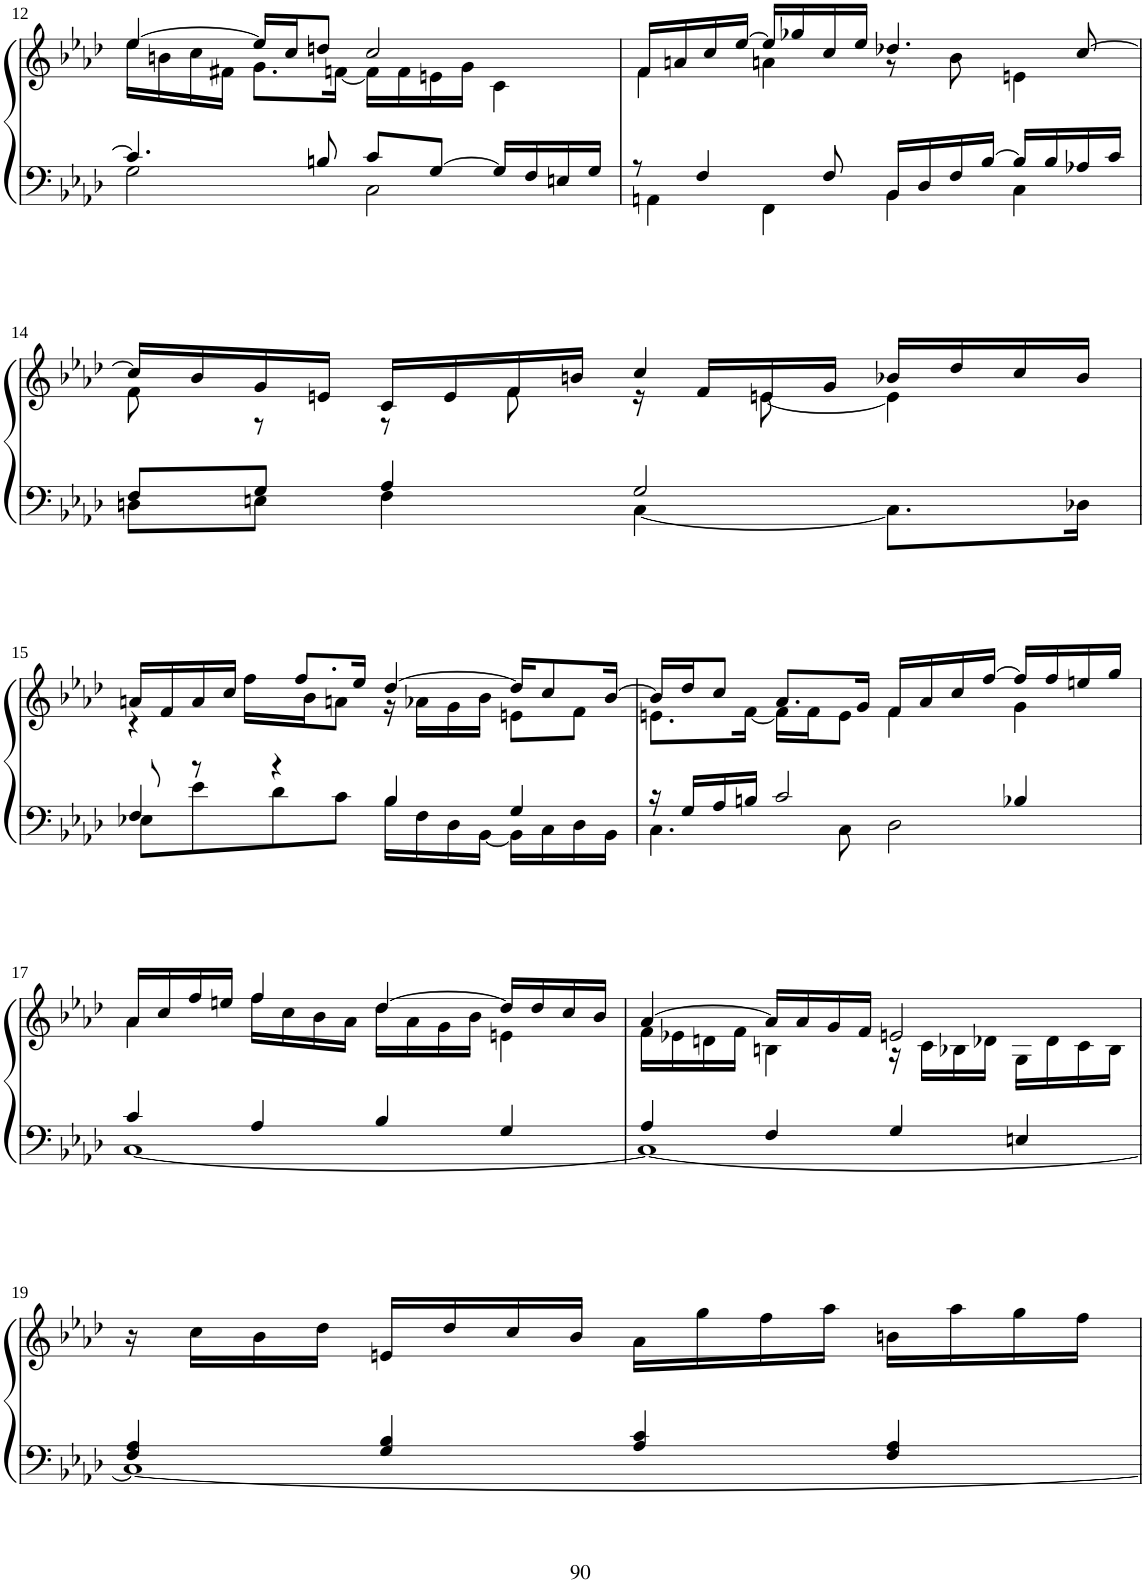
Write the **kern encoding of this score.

**kern	**kern
*part1	*part1
*staff2	*staff1
*I"Piano	*
*I'Pno	*
!!LO:PB:g=z
*clefF4	*clefG2
*k[b-e-a-d-]	*k[b-e-a-d-]
*M4/4	*M4/4
*met(c)	*met(c)
=12	=12
*^	*^
4.c/]	2G\	[4ee-/	16ee-\LL
.	.	.	16bn\
.	.	.	16cc\
.	.	.	16f#X\JJ
.	.	16ee-/LL]	8.g\L
.	.	16cc/J	.
8Bn/	.	8ddn/J	.
.	.	.	[16fn\Jk
8c/L	2C\	2cc/	16f\LL]
.	.	.	16f\
[8G/J	.	.	16en\
.	.	.	16g\JJ
16G/LL]	.	.	4c\
16F/	.	.	.
16En/	.	.	.
16G/JJ	.	.	.
=13	=13	=13	=13
8r	4AAn\	16f/LL	4f\
.	.	16an/	.
4F/	.	16cc/	.
.	.	[16ee-/JJ	.
.	4FF\	16ee-/LL]	4an\
.	.	16gg-X/	.
8F/	.	16cc/	.
.	.	16ee-/JJ	.
16BB-/LL	4BB-\	4.dd-X/	8r
16D-/	.	.	.
16F/	.	.	8b-\
[16B-/JJ	.	.	.
16B-/LL]	4C\	.	4en\
16B-/	.	.	.
16A-X/	.	[8cc/	.
16c/JJ	.	.	.
!!LO:LB:g=z
=14	=14	=14	=14
*	*	*	*^
8F/L	8Dn\L	16cc/LL]	8f\	2ryy
.	.	16b-/	.	.
8G/J	8En\J	16g/	8r	.
.	.	16en/JJ	.	.
4A-/	4F\	16c/LL	8r	.
.	.	16e/	.	.
.	.	16f/	8f\	.
.	.	16bn/JJ	.	.
2G/	[4C\	4cc/	16r	8ryy
.	.	.	16f/LL	.
.	.	.	16en/	[8e\
.	.	.	16g/JJ	.
.	8.C\L]	16b-X/LL	4ryy	4e\]
.	.	16dd-/	.	.
.	.	16cc/	.	.
.	16D-X\Jk	16b-/JJ	.	.
*	*	*	*v	*v
!!LO:LB:g=z
=15	=15	=15	=15
8F/	8E-X\L	16an/LL	4r
.	.	16f/	.
8r	8e-\	16a/	.
.	.	16cc/JJ	.
4r	8d-\	8.ff/L	16ff\LL
.	.	.	16b-\J
.	8c\J	.	8an\J
.	.	16ee-/Jk	.
4B-/	16B-\LL	[4dd-/	16r
.	16F\	.	16a-X\LL
.	16D-\	.	16g\
.	[16BB-\JJ	.	16b-\JJ
4G/	16BB-\LL]	16dd-/KL]	8en\L
.	16C\	8cc/	.
.	16D-\	.	8f\J
.	16BB-\JJ	[16b-/Jk	.
=16	=16	=16	=16
16r	4.C\	16b-/LL]	8.en\L
16G/LL	.	16dd-/J	.
16A-/	.	8cc/J	.
16Bn/JJ	.	.	[16f\Jk
2c/	.	8.a-/L	16f\LL]
.	.	.	16f\J
.	8C\	.	8e\J
.	.	16g/Jk	.
.	2D-\	16f/LL	4f\
.	.	16a-/	.
.	.	16cc/	.
.	.	[16ff/JJ	.
4B-X/	.	16ff/LL]	4g\
.	.	16ff/	.
.	.	16een/	.
.	.	16gg/JJ	.
!!LO:LB:g=z	!!
=17	=17	=17	=17
4c/	[1C	16a-/LL	4a-\
.	.	16cc/	.
.	.	16ff/	.
.	.	16een/JJ	.
4A-/	.	4ff/	16ff\LL
.	.	.	16cc\
.	.	.	16b-\
.	.	.	16a-\JJ
4B-/	.	[4dd-/	16dd-\LL
.	.	.	16a-\
.	.	.	16g\
.	.	.	16b-\JJ
4G/	.	16dd-/LL]	4en\
.	.	16dd-/	.
.	.	16cc/	.
.	.	16b-/JJ	.
=18	=18	=18	=18
4A-/	1C_	[4a-/	16f\LL
.	.	.	16e-X\
.	.	.	16dn\
.	.	.	16f\JJ
4F/	.	16a-/LL]	4Bn\
.	.	16a-/	.
.	.	16g/	.
.	.	16f/JJ	.
4G/	.	2en/	16r
.	.	.	16c\LL
.	.	.	16B-X\
.	.	.	16d-X\JJ
4En/	.	.	16G\LL
.	.	.	16d-\
.	.	.	16c\
.	.	.	16B-\JJ
*	*	*v	*v
!!LO:LB:g=z
=19	=19	=19
4F/ 4A-/	1C_	16r
.	.	16cc\LL
.	.	16b-\
.	.	16dd-\JJ
4G/ 4B-/	.	16en/LL
.	.	16dd-/
.	.	16cc/
.	.	16b-/JJ
4A-/ 4c/	.	16a-\LL
.	.	16gg\
.	.	16ff\
.	.	16aa-\JJ
4F/ 4A-/	.	16bn\LL
.	.	16aa-\
.	.	16gg\
.	.	16ff\JJ
*v	*v	*
=	=
*-	*-
